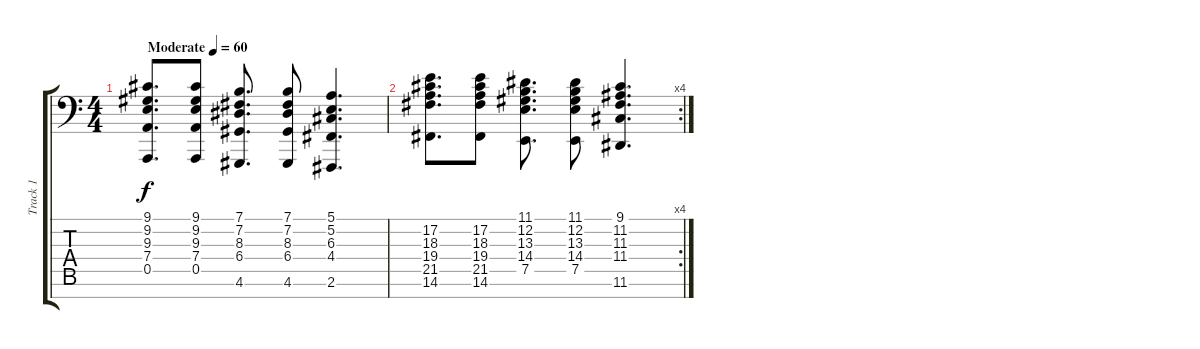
\track ("Track 1" "Track 1") {instrument acousticgrandpiano}
\staff {score tabs}
\tuning (E3 B2 G2 D2 A1 E1 A0) {hide}
\ts (4 4)
\tempo (60 "Moderate")
\clef f4
\ks c
(9.1 9.2 9.3 7.4 0.5).8{d dy f instrument acousticgrandpiano} (9.1 9.2 9.3 7.4 0.5).8 (7.1 7.2 8.3 6.4 4.6).8{d} (7.1 7.2 8.3 6.4 4.6).8 (5.1 5.2 6.3 4.4 2.6).4{d} |
\rc 4
(17.2 18.3 19.4 21.5 14.6).8{d} (17.2 18.3 19.4 21.5 14.6).8 (11.1 12.2 13.3 14.4 7.5).8{d} (11.1 12.2 13.3 14.4 7.5).8 (9.1 11.2 11.3 11.4 11.6).4{d}
